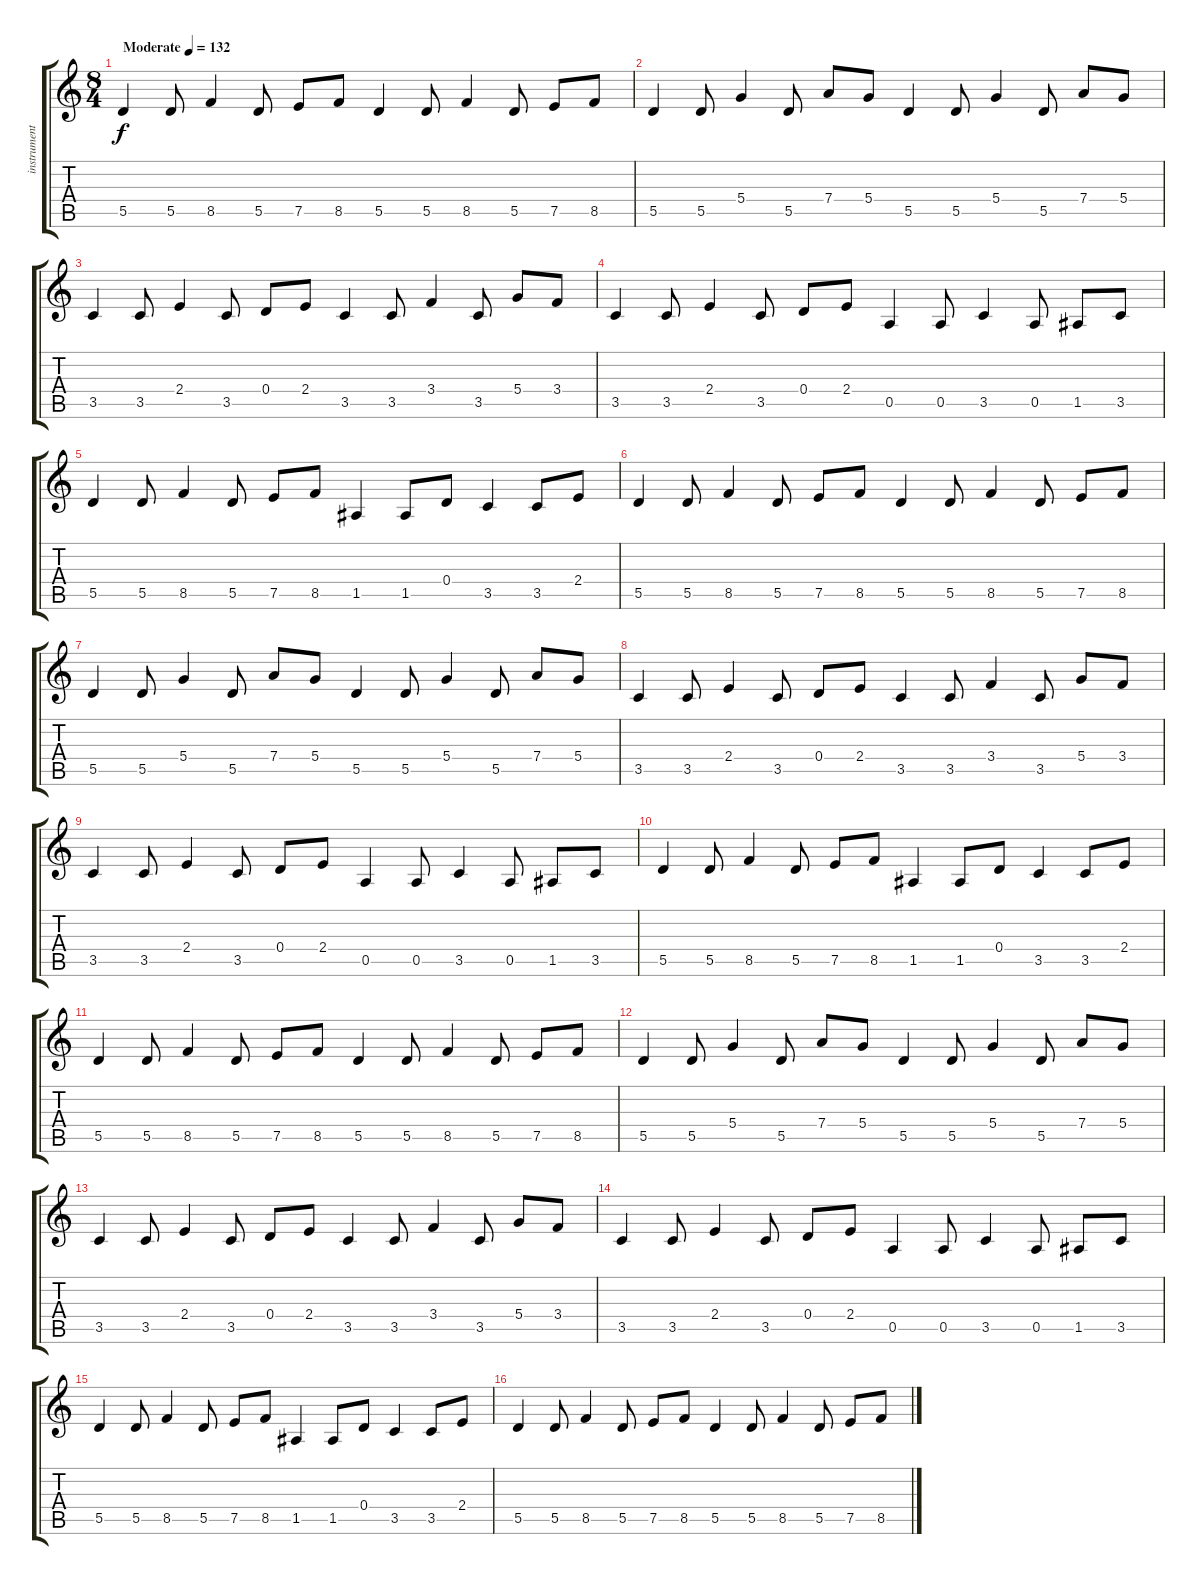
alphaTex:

\track ("instrument" "instrument") {instrument acousticguitarnylon}
\staff {score tabs}
\tuning (E4 B3 G3 D3 A2 E2) {hide}
\ts (8 4)
\tempo (132 "Moderate")
\clef g2
\ks c
5.5.4{dy f instrument acousticguitarnylon} 5.5.8 8.5.4 5.5.8 7.5.8 8.5.8 5.5.4 5.5.8 8.5.4 5.5.8 7.5.8 8.5.8 |
5.5.4 5.5.8 5.4.4 5.5.8 7.4.8 5.4.8 5.5.4 5.5.8 5.4.4 5.5.8 7.4.8 5.4.8 |
3.5.4 3.5.8 2.4.4 3.5.8 0.4.8 2.4.8 3.5.4 3.5.8 3.4.4 3.5.8 5.4.8 3.4.8 |
3.5.4 3.5.8 2.4.4 3.5.8 0.4.8 2.4.8 0.5.4 0.5.8 3.5.4 0.5.8 1.5.8 3.5.8 |
5.5.4 5.5.8 8.5.4 5.5.8 7.5.8 8.5.8 1.5.4 1.5.8 0.4.8 3.5.4 3.5.8 2.4.8 |
5.5.4 5.5.8 8.5.4 5.5.8 7.5.8 8.5.8 5.5.4 5.5.8 8.5.4 5.5.8 7.5.8 8.5.8 |
5.5.4 5.5.8 5.4.4 5.5.8 7.4.8 5.4.8 5.5.4 5.5.8 5.4.4 5.5.8 7.4.8 5.4.8 |
3.5.4 3.5.8 2.4.4 3.5.8 0.4.8 2.4.8 3.5.4 3.5.8 3.4.4 3.5.8 5.4.8 3.4.8 |
3.5.4 3.5.8 2.4.4 3.5.8 0.4.8 2.4.8 0.5.4 0.5.8 3.5.4 0.5.8 1.5.8 3.5.8 |
5.5.4 5.5.8 8.5.4 5.5.8 7.5.8 8.5.8 1.5.4 1.5.8 0.4.8 3.5.4 3.5.8 2.4.8 |
5.5.4 5.5.8 8.5.4 5.5.8 7.5.8 8.5.8 5.5.4 5.5.8 8.5.4 5.5.8 7.5.8 8.5.8 |
5.5.4 5.5.8 5.4.4 5.5.8 7.4.8 5.4.8 5.5.4 5.5.8 5.4.4 5.5.8 7.4.8 5.4.8 |
3.5.4 3.5.8 2.4.4 3.5.8 0.4.8 2.4.8 3.5.4 3.5.8 3.4.4 3.5.8 5.4.8 3.4.8 |
3.5.4 3.5.8 2.4.4 3.5.8 0.4.8 2.4.8 0.5.4 0.5.8 3.5.4 0.5.8 1.5.8 3.5.8 |
5.5.4 5.5.8 8.5.4 5.5.8 7.5.8 8.5.8 1.5.4 1.5.8 0.4.8 3.5.4 3.5.8 2.4.8 |
5.5.4 5.5.8 8.5.4 5.5.8 7.5.8 8.5.8 5.5.4 5.5.8 8.5.4 5.5.8 7.5.8 8.5.8
